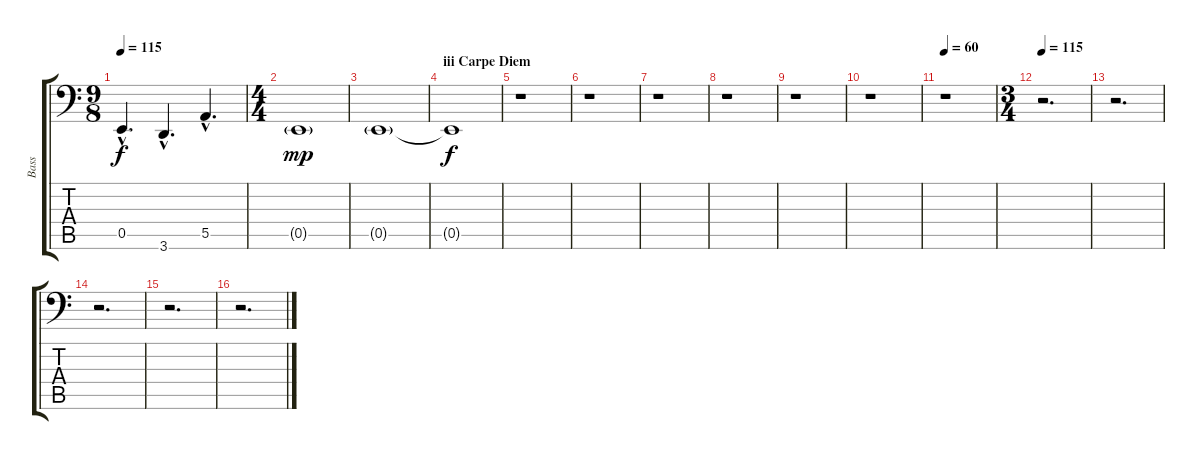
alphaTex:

\track ("Bass" "Bass") {instrument electricbassfinger}
\staff {score tabs}
\tuning (C3 G2 D2 A1 E1 B0) {hide}
\ts (9 8)
\tempo 115
\clef f4
\ks c
0.5{hac}.4{d dy f} 3.6{hac}.4{d} 5.5{hac}.4{d} |
\ts (4 4)
0.5{g}.1{dy mp} |
0.5{g}.1 |
\section ("" "iii Carpe Diem")
0.5{t}.1{dy f} |
r.1 |
r.1 |
r.1 |
r.1 |
r.1 |
r.1 |
\tempo 60
r.1 |
\ts (3 4)
\tempo 115
r.2{d} |
r.2{d} |
r.2{d} |
r.2{d} |
r.2{d}
